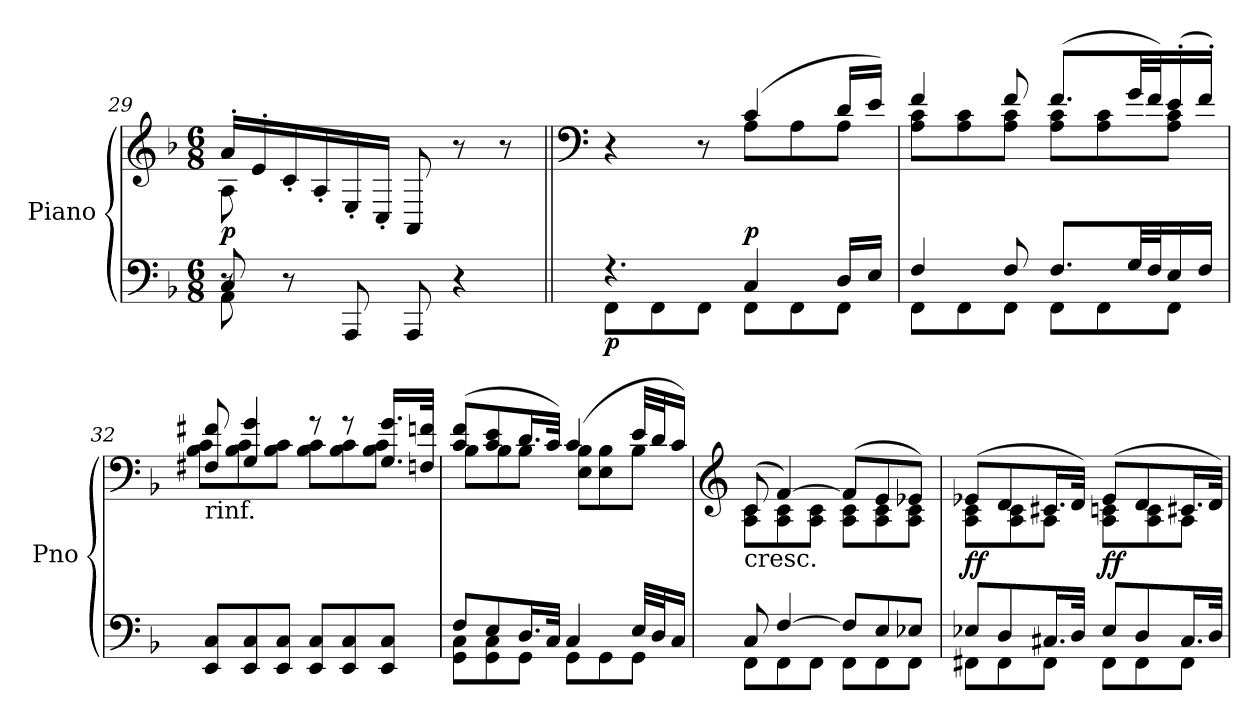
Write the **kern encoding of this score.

**kern	**kern	**dynam
*part1	*part1	*part1
*staff2	*staff1	*staff1/2
*I"Piano	*	*
*I'Pno	*	*
!!LO:PB:g=z
*clefF4	*clefG2	*
*k[b-]	*k[b-]	*
*F:	*F:	*
*M6/8	*M6/8	*
=29	=29	=29
*^	*^	*
*	*^	*	*	*
!	!	!	!	!	!LO:DY:b
8C/	8AA\	8r	16a'/LL	8A\	p
.	.	.	16e'/	.	.
8r	2ryy	2ryy	16c'/	2ryy	.
.	.	.	16A'/	.	.
8AAA/	.	.	16E'/	.	.
.	.	.	16C'/JJ	.	.
8AAA/	.	.	8AA/	.	.
4r	.	.	8r	.	.
.	8ryy	8ryy	8r	8ryy	.
*v	*v	*v	*	*	*
=30||	=30||	=30||	=30||
*	*clefF4	*	*
*^	*	*	*
*	*^	*	*	*
!	!	!	!	!	!LO:DY:b=2
*	*v	*v	*	*	*
4.r	8FF\L	4r	4.ryy	p
.	8FF\	.	.	.
.	8FF\J	8r	.	.
!	!	!	!	!LO:DY:a=2
4C/	8FF\L	(>4c/	8A\L	p
.	8FF\	.	8A\	.
16D/LL	8FF\J	16d/LL	8A\J	.
16E/JJ	.	16e/JJ)	.	.
=31	=31	=31	=31	=31
4F/	8FF\L	4f/	8A\ 8c\L	.
.	8FF\	.	8A\ 8c\	.
8F/	8FF\J	8f/	8A\ 8c\J	.
8.F/L	8FF\L	(>8.f/L	8A\ 8c\L	.
.	8FF\	.	8A\ 8c\	.
32G/LL	.	32g/LL	.	.
32F/J	.	32f/J)	.	.
16E/	8FF\J	(>16e'/	8A\ 8c\J	.
16F/JJ	.	16f'/JJ)	.	.
*v	*v	*	*	*
!!LO:LB:g=z	!!
=32	=32	=32	=32
!	!LO:TX:b:t=rinf.	!	!
8EE/ 8C/L	8F#X/ 8f#X/	8B-\ 8c\L	.
8EE/ 8C/	4G/ 4g/	8B-\ 8c\	.
8EE/ 8C/J	.	8B-\ 8c\J	.
8EE/ 8C/L	8rg	8B-\ 8c\L	.
8EE/ 8C/	8rg	8B-\ 8c\	.
8EE/ 8C/J	16.G/ 16.g/LL	8B-\ 8c\J	.
.	32Fn/ 32fn/JJk	.	.
=33	=33	=33	=33
*^	*	*	*
8F/L	8GG\ 8C\L	(>8c/ 8f/L	8B-\L	.
8E/	8GG\ 8C\	8c/ 8e/	8B-\	.
16.D/L	8GG\J	16.d/L	8B-\J	.
32C/JJk	.	32c/JJk)	.	.
4C/	8GG\L	(>4c/	8E\ 8B-\L	.
.	8GG\	.	8E\ 8B-\	.
32E/LLL	8GG\J	32e/LLL	8B-\J	.
32D/J	.	32d/J	.	.
16C/JJ	.	16c/JJ)	.	.
=34	=34	=34	=34	=34
*	*	*clefG2	*	*
!	!	!LO:TX:b:t=cresc.	!	!
8C/	8FF\L	(>8c/	8A\ 8c\L	.
[4F/	8FF\	[4f/)	8A\ 8c\	.
.	8FF\J	.	8A\ 8c\J	.
8F/L]	8FF\L	(>8f/L]	8A\ 8c\L	.
8E/	8FF\	8e/	8A\ 8c\	.
8E-X/J	8FF\J	8e-X/J)	8A\ 8c\J	.
!!LO:LB:g=z	!!
=35	=35	=35	=35	=35
!	!	!	!	!LO:DY:b
8E-X/L	8FF#X\L	(>8e-X/L	8A\ 8c\L	ff
8D/	8FF#\	8d/	8A\ 8c\	.
16.C#X/L	8FF#\J	16.c#X/L	8A\J	.
32D/JJk	.	32d/JJk)	.	.
!	!	!	!	!LO:DY:b
8E-/L	8FF#\L	(>8e-/L	8A\ 8cn\L	ff
8D/	8FF#\	8d/	8A\ 8c\	.
16.C#/L	8FF#\J	16.c#X/L	8A\J	.
32D/JJk	.	32d/JJk)	.	.
*v	*v	*	*	*
*	*v	*v	*
=	=	=
*-	*-	*-
